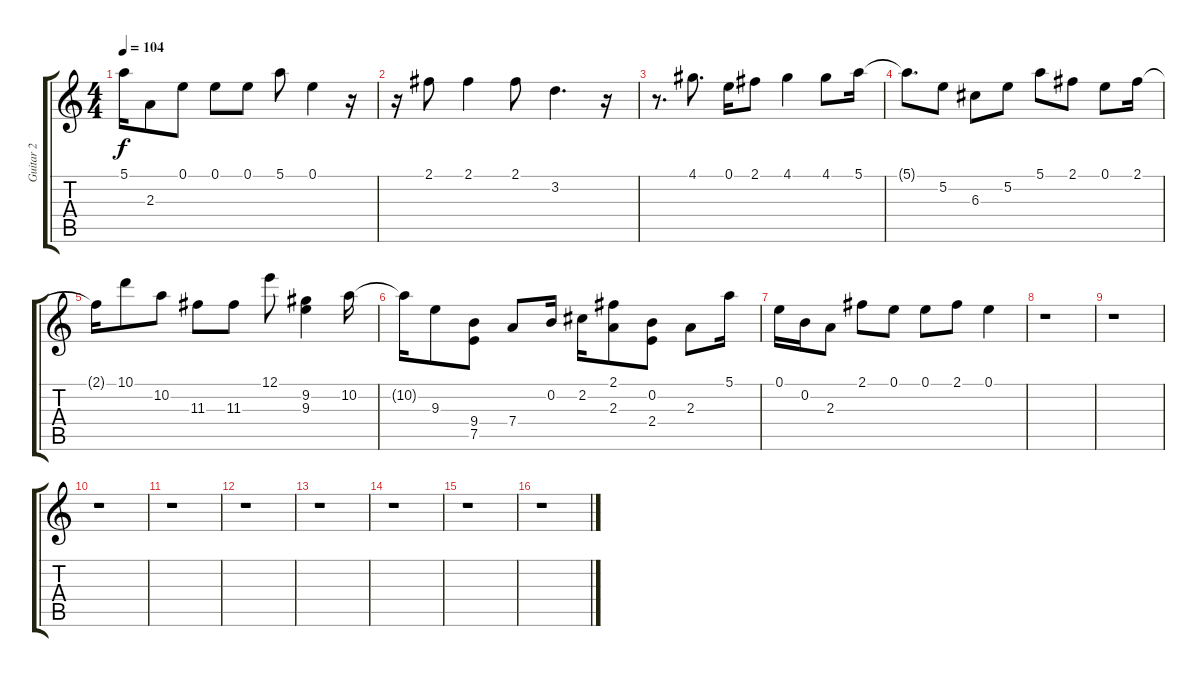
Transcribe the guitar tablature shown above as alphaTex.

\track ("Guitar 2" "Guitar 2") {instrument electricguitarjazz}
\staff {score tabs}
\tuning (E4 B3 G3 D3 A2 E2) {hide}
\ts (4 4)
\tempo 104
\clef g2
\ks c
5.1{t}.16{dy f} 2.3.8 0.1.8 0.1.8 0.1.8 5.1.8 0.1.4 r.16 |
r.16 2.1.8 2.1.4 2.1.8 3.2.4{d} r.16 |
r.8{d} 4.1.8{d} 0.1.16 2.1.8 4.1.4 4.1.8 5.1.16 |
5.1{t}.8{d} 5.2.8 6.3.8 5.2.8 5.1.8 2.1.8 0.1.8 2.1.16 |
2.1{t}.16 10.1.8 10.2.8 11.3.8 11.3.8 12.1.8 (9.2 9.3).4 10.2.16 |
10.2{t}.16 9.3.8 (9.4 7.5).8 7.4.8 0.2.16 2.2.16 (2.1 2.3).8 (0.2 2.4).8 2.3.8 5.1.16 |
0.1.16 0.2.16 2.3.8 2.1.8 0.1.8 0.1.8 2.1.8 0.1.4 |
r.1 |
r.1 |
r.1 |
r.1 |
r.1 |
r.1 |
r.1 |
r.1 |
r.1
